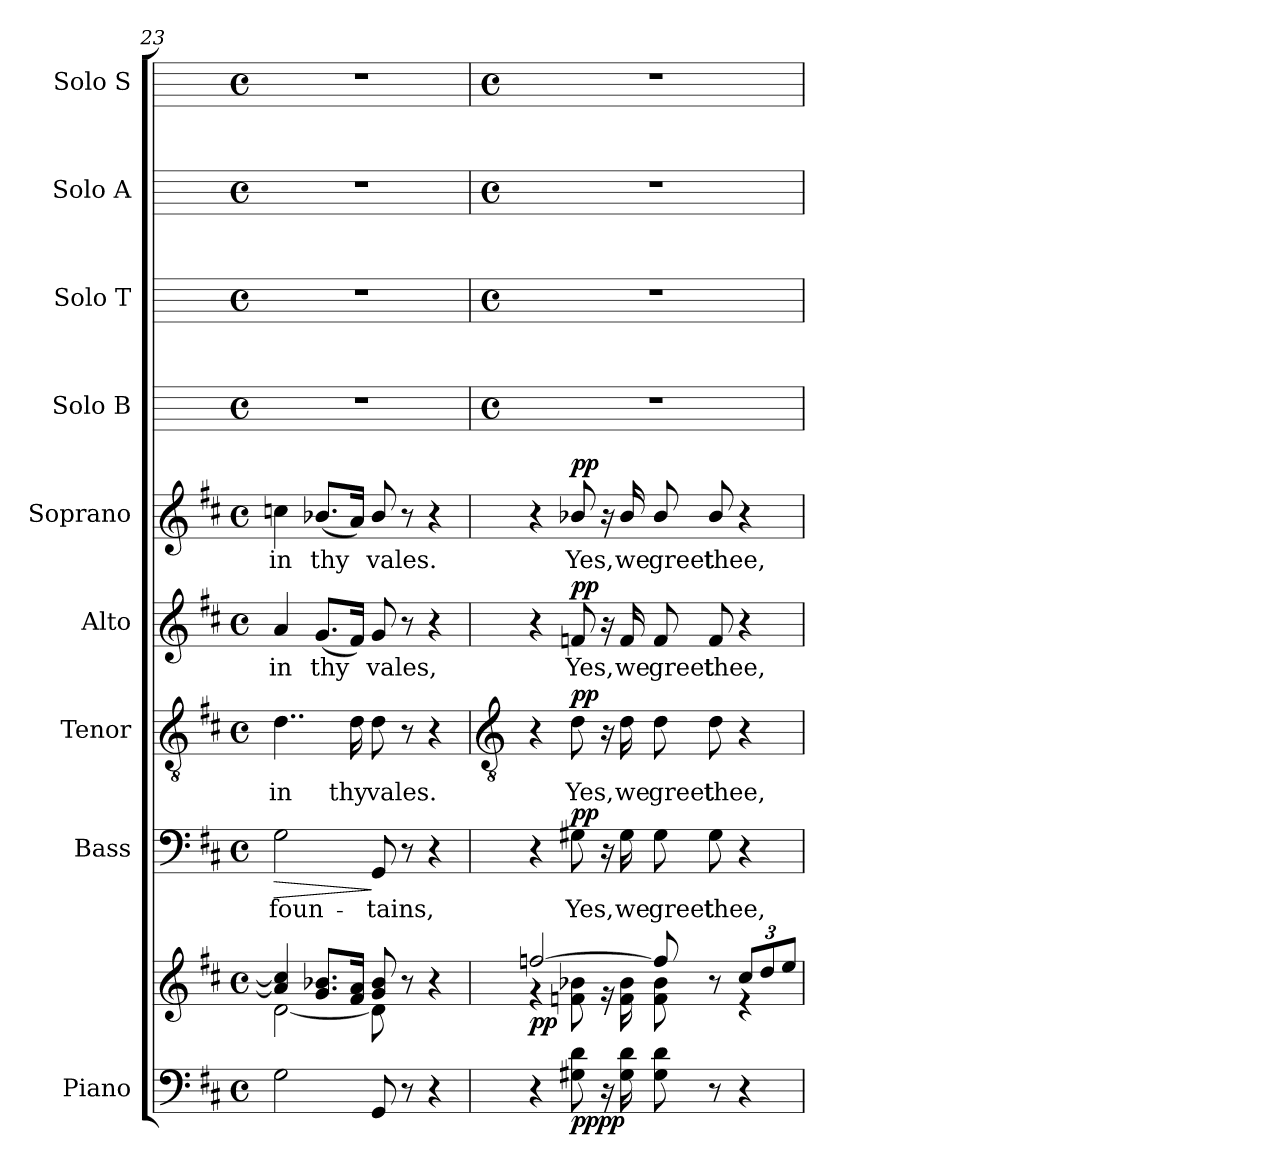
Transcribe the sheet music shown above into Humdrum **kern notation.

**kern	**kern	**dynam	**kern	**text	**dynam	**kern	**text	**dynam	**kern	**text	**dynam	**kern	**text	**dynam	**kern	**kern	**kern	**kern
*part9	*part9	*part9	*part8	*part8	*part8	*part7	*part7	*part7	*part6	*part6	*part6	*part5	*part5	*part5	*part4	*part3	*part2	*part1
*staff10	*staff9	*staff9/10	*staff8	*staff8	*staff8	*staff7	*staff7	*staff7	*staff6	*staff6	*staff6	*staff5	*staff5	*staff5	*staff4	*staff3	*staff2	*staff1
*I"Piano	*	*	*I"Bass	*	*	*I"Tenor	*	*	*I"Alto	*	*	*I"Soprano	*	*	*I"Solo B	*I"Solo T	*I"Solo A	*I"Solo S
*I'Piano	*	*	*I'Bass	*	*	*I'Tenor	*	*	*I'Alto	*	*	*I'Soprano	*	*	*I'Solo B	*I'Solo T	*I'Solo A	*I'Solo S
*clefF4	*clefG2	*	*clefF4	*	*	*clefGv2	*	*	*clefG2	*	*	*clefG2	*	*	*	*	*	*
*k[f#c#]	*k[f#c#]	*	*k[f#c#]	*	*	*k[f#c#]	*	*	*k[f#c#]	*	*	*k[f#c#]	*	*	*	*	*	*
*D:	*D:	*	*D:	*	*	*D:	*	*	*D:	*	*	*D:	*	*	*	*	*	*
*M4/4	*M4/4	*	*M4/4	*	*	*M4/4	*	*	*M4/4	*	*	*M4/4	*	*	*M4/4	*M4/4	*M4/4	*M4/4
*met(c)	*met(c)	*	*met(c)	*	*	*met(c)	*	*	*met(c)	*	*	*met(c)	*	*	*met(c)	*met(c)	*met(c)	*met(c)
=23	=23	=23	=23	=23	=23	=23	=23	=23	=23	=23	=23	=23	=23	=23	=23	=23	=23	=23
*	*^	*	*	*	*	*	*	*	*	*	*	*	*	*	*	*	*	*
!	!	!	!	!	!LO:LY:b	!LO:HP:b	!	!LO:LY:b	!	!	!LO:LY:b	!	!	!LO:LY:b	!	!	!	!	!
2G	4a/] 4cc/]	[2d\	.	2G	foun-	>	4..d	in	.	4a	in	.	4ccn	in	.	1r	1r	1r	1r
!	!	!	!	!	!	!	!	!	!	!	!LO:LY:b	!	!	!LO:LY:b	!	!	!	!	!
.	8.g/ 8.b-X/L	.	.	.	.	.	.	.	.	(<8.gL	thy	.	(<8.b-XL	thy	.	.	.	.	.
!	!	!	!	!	!	!	!	!LO:LY:b	!	!	!	!	!	!	!	!	!	!	!
.	16f#/ 16a/J	.	.	.	.	.	16d	thy	.	16f#J)	.	.	16aJ)	.	.	.	.	.	.
!	!	!	!	!	!LO:LY:b	!	!	!LO:LY:b	!	!	!LO:LY:b	!	!	!LO:LY:b	!	!	!	!	!
8GG/	8g/ 8b-/	8d\]	.	8GG	-tains,	]	8d	vales.	.	8g	vales,	.	8b-/	vales.	.	.	.	.	.
8r	8r	8ryy	.	8r	.	.	8r	.	.	8r	.	.	8r	.	.	.	.	.	.
4r	4r	4ryy	.	4r	.	.	4r	.	.	4r	.	.	4r	.	.	.	.	.	.
!!LO:LB:g=z
=24	=24	=24	=24	=24	=24	=24	=24	=24	=24	=24	=24	=24	=24	=24	=24	=24	=24	=24	=24
*	*	*	*	*	*	*	*clefGv2	*	*	*	*	*	*	*	*	*	*	*	*
*	*	*	*	*	*	*	*	*	*	*	*	*	*	*	*	*M4/4	*M4/4	*M4/4	*M4/4
*	*	*	*	*	*	*	*	*	*	*	*	*	*	*	*	*met(c)	*met(c)	*met(c)	*met(c)
!	!	!	!LO:DY:b	!	!	!	!	!	!	!	!	!	!	!	!	!	!	!	!
4r	[2ffn/	4r	pp	4r	.	.	4r	.	.	4r	.	.	4r	.	.	1r	1r	1r	1r
!	!	!	!LO:DY:b=2	!	!LO:LY:b	!	!	!LO:LY:b	!	!	!LO:LY:b	!	!	!LO:LY:b	!	!	!	!	!
!	!	!	!LO:DY:n=1:b	!	!	!LO:DY:b	!	!	!LO:DY:b	!	!	!LO:DY:b	!	!	!LO:DY:b	!	!	!	!
8G#X 8d	.	8fn\ 8b-X\	pp pp	8G#X\	Yes,	pp	8d\	Yes,	pp	8fn/	Yes,	pp	8b-X/	Yes,	pp	.	.	.	.
16r	.	16r	.	16r	.	.	16r	.	.	16r	.	.	16r	.	.	.	.	.	.
!	!	!	!	!	!LO:LY:b	!	!	!LO:LY:b	!	!	!LO:LY:b	!	!	!LO:LY:b	!	!	!	!	!
16G# 16d	.	16f\ 16b-\	.	16G#\	we	.	16d\	we	.	16f/	we	.	16b-/	we	.	.	.	.	.
!	!	!	!	!	!LO:LY:b	!	!	!LO:LY:b	!	!	!LO:LY:b	!	!	!LO:LY:b	!	!	!	!	!
8G# 8d	8ff/]	8f\ 8b-\	.	8G#\	greet	.	8d\	greet	.	8f/	greet	.	8b-/	greet	.	.	.	.	.
!	!	!	!	!	!LO:LY:b	!	!	!LO:LY:b	!	!	!LO:LY:b	!	!	!LO:LY:b	!	!	!	!	!
8r	8r	8ryy	.	8G#\	thee,	.	8d\	thee,	.	8f/	thee,	.	8b-/	thee,	.	.	.	.	.
4r	12cc#/L	4r	.	4r	.	.	4r	.	.	4r	.	.	4r	.	.	.	.	.	.
.	12dd/	.	.	.	.	.	.	.	.	.	.	.	.	.	.	.	.	.	.
.	12ee/J	.	.	.	.	.	.	.	.	.	.	.	.	.	.	.	.	.	.
*	*v	*v	*	*	*	*	*	*	*	*	*	*	*	*	*	*	*	*	*
=	=	=	=	=	=	=	=	=	=	=	=	=	=	=	=	=	=	=
*-	*-	*-	*-	*-	*-	*-	*-	*-	*-	*-	*-	*-	*-	*-	*-	*-	*-	*-
